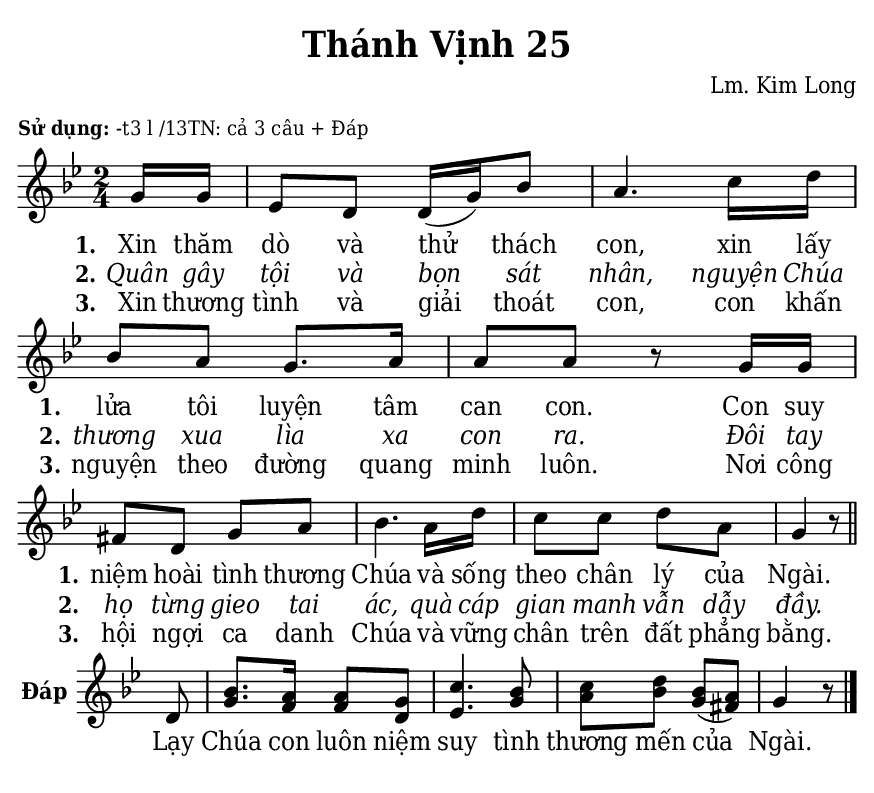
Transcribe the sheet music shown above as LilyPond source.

% Cài đặt chung
\version "2.22.1"
\include "english.ly"

\header {
  title = "Thánh Vịnh 25"
  composer = "Lm. Kim Long"
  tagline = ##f
}

% mã nguồn cho những chức năng chưa hỗ trợ trong phiên bản lilypond hiện tại
% cung cấp bởi cộng đồng lilypond khi gửi email đến lilypond-user@gnu.org
% Đổi kích thước nốt cho bè phụ
notBePhu =
#(define-music-function (font-size music) (number? ly:music?)
   (for-some-music
     (lambda (m)
       (if (music-is-of-type? m 'rhythmic-event)
           (begin
             (set! (ly:music-property m 'tweaks)
                   (cons `(font-size . ,font-size)
                         (ly:music-property m 'tweaks)))
             #t)
           #f))
     music)
   music)

% in số phiên khúc trên mỗi dòng
#(define (add-grob-definition grob-name grob-entry)
     (set! all-grob-descriptions
           (cons ((@@ (lily) completize-grob-entry)
                  (cons grob-name grob-entry))
                 all-grob-descriptions)))

#(add-grob-definition
    'StanzaNumberSpanner
    `((direction . ,LEFT)
      (font-series . bold)
      (padding . 1.0)
      (side-axis . ,X)
      (stencil . ,ly:text-interface::print)
      (X-offset . ,ly:side-position-interface::x-aligned-side)
      (Y-extent . ,grob::always-Y-extent-from-stencil)
      (meta . ((class . Spanner)
               (interfaces . (font-interface
                              side-position-interface
                              stanza-number-interface
                              text-interface))))))

\layout {
    \context {
      \Global
      \grobdescriptions #all-grob-descriptions
    }
    \context {
      \Score
      \remove Stanza_number_align_engraver
      \consists
        #(lambda (context)
           (let ((texts '())
                 (syllables '()))
             (make-engraver
              (acknowledgers
               ((stanza-number-interface engraver grob source-engraver)
                  (set! texts (cons grob texts)))
               ((lyric-syllable-interface engraver grob source-engraver)
                  (set! syllables (cons grob syllables))))
              ((stop-translation-timestep engraver)
                 (for-each
                  (lambda (text)
                    (for-each
                     (lambda (syllable)
                       (ly:pointer-group-interface::add-grob
                        text
                        'side-support-elements
                        syllable))
                     syllables))
                  texts)
                 (set! syllables '())))))
    }
    \context {
      \Lyrics
      \remove Stanza_number_engraver
      \consists
        #(lambda (context)
           (let ((text #f)
                 (last-stanza #f))
             (make-engraver
              ((process-music engraver)
                 (let ((stanza (ly:context-property context 'stanza #f)))
                   (if (and stanza (not (equal? stanza last-stanza)))
                       (let ((column (ly:context-property context
'currentCommandColumn)))
                         (set! last-stanza stanza)
                         (if text
                             (ly:spanner-set-bound! text RIGHT column))
                         (set! text (ly:engraver-make-grob engraver
'StanzaNumberSpanner '()))
                         (ly:grob-set-property! text 'text stanza)
                         (ly:spanner-set-bound! text LEFT column)))))
              ((finalize engraver)
                 (if text
                     (let ((column (ly:context-property context
'currentCommandColumn)))
                       (ly:spanner-set-bound! text RIGHT column)))))))
      \override StanzaNumberSpanner.horizon-padding = 10000
    }
}

stanzaReminderOff =
  \temporary \override StanzaNumberSpanner.after-line-breaking =
     #(lambda (grob)
        ;; Can be replaced with (not (first-broken-spanner? grob)) in 2.23.
        (if (let ((siblings (ly:spanner-broken-into (ly:grob-original grob))))
              (and (pair? siblings)
                   (not (eq? grob (car siblings)))))
            (ly:grob-suicide! grob)))

stanzaReminderOn = \undo \stanzaReminderOff
% kết thúc mã nguồn

% Nhạc
nhacPhanMot = \relative c'' {
  \key bf \major
  \time 2/4
  \partial 8 g16 g |
  ef8 d d16 (g) bf8 |
  a4. c16 d |
  bf8 a g8. a16 |
  a8 a r g16 g |
  fs8 d g a |
  bf4. a16 d |
  c8 c d a |
  g4 r8 \bar "||"
}

nhacPhanHai = \relative c' {
  \key bf \major
  \time 2/4
  \partial 8 d8 |
  <<
    {
      bf'8. a16 a8 g |
      c4. bf8 |
      c d bf (a)
    }
    {
      g8. f16 f8 d |
      ef4. g8 |
      a bf g (fs)
    }
  >>
  g4 r8 \bar "|."
}

% Lời
loiPhanMot = \lyricmode {
  <<
    {
      \set stanza = "1."
      Xin thăm dò và thử thách con,
      xin lấy lửa tôi luyện tâm can con.
      Con suy niệm hoài tình thương Chúa
      và sống theo chân lý của Ngài.
    }
    \new Lyrics {
	    \set associatedVoice = "beSop"
	    \set stanza = "2."
      \override Lyrics.LyricText.font-shape = #'italic
      Quân gây tội và bọn sát nhân,
      nguyện Chúa thương xua lìa xa con ra.
      Đôi tay họ từng gieo tai ác,
      quà cáp gian manh vẫn dẫy đầy.
    }
    \new Lyrics {
	    \set associatedVoice = "beSop"
	    \set stanza = "3."
      Xin thương tình và giải thoát con,
      con khấn nguyện theo đường quang minh luôn.
      Nơi công hội ngợi ca danh Chúa
      và vững chân trên đất phẳng bằng.
    }
  >>
}

loiPhanHai = \lyricmode {
  Lạy Chúa con luôn niệm suy tình thương mến của Ngài.
}

% Dàn trang
\paper {
  #(set-paper-size "a5")
  top-margin = 3\mm
  bottom-margin = 3\mm
  left-margin = 3\mm
  right-margin = 3\mm
  indent = #0
  #(define fonts
	 (make-pango-font-tree "Deja Vu Serif Condensed"
	 		       "Deja Vu Serif Condensed"
			       "Deja Vu Serif Condensed"
			       (/ 20 20)))
  print-page-number = ##f
}

\markup {
  \vspace #1
  %\fill-line {
    \column {
      \left-align {
        \line { \bold \small "Sử dụng:" }
      }
    }
    \column {
      \left-align {
        \line { \small "-t3 l /13TN: cả 3 câu + Đáp" }
      }
    }
  %}
}

\score {
  <<
    \new Staff <<
        \clef treble
        \new Voice = beSop {
          \nhacPhanMot
        }
      \new Lyrics \lyricsto beSop \loiPhanMot
    >>
  >>
  \layout {
    \override Lyrics.LyricSpace.minimum-distance = #0.5
    \override Score.BarNumber.break-visibility = ##(#f #f #f)
    \override Score.SpacingSpanner.uniform-stretching = ##t
    ragged-last = ##f
  }
}

\score {
  <<
    \new Staff \with {
      %\consists "Merge_rests_engraver"
      \remove "Time_signature_engraver"
      instrumentName = \markup { \bold "Đáp" }} <<
        \clef treble
        \new Voice = beSop {
          \nhacPhanHai
        }
      \new Lyrics \lyricsto beSop \loiPhanHai
    >>
  >>
  \layout {
    indent = 10
    \override Lyrics.LyricSpace.minimum-distance = #0.6
    \override Score.BarNumber.break-visibility = ##(#f #f #f)
    \override Score.SpacingSpanner.uniform-stretching = ##t
    ragged-last = ##f
  }
}